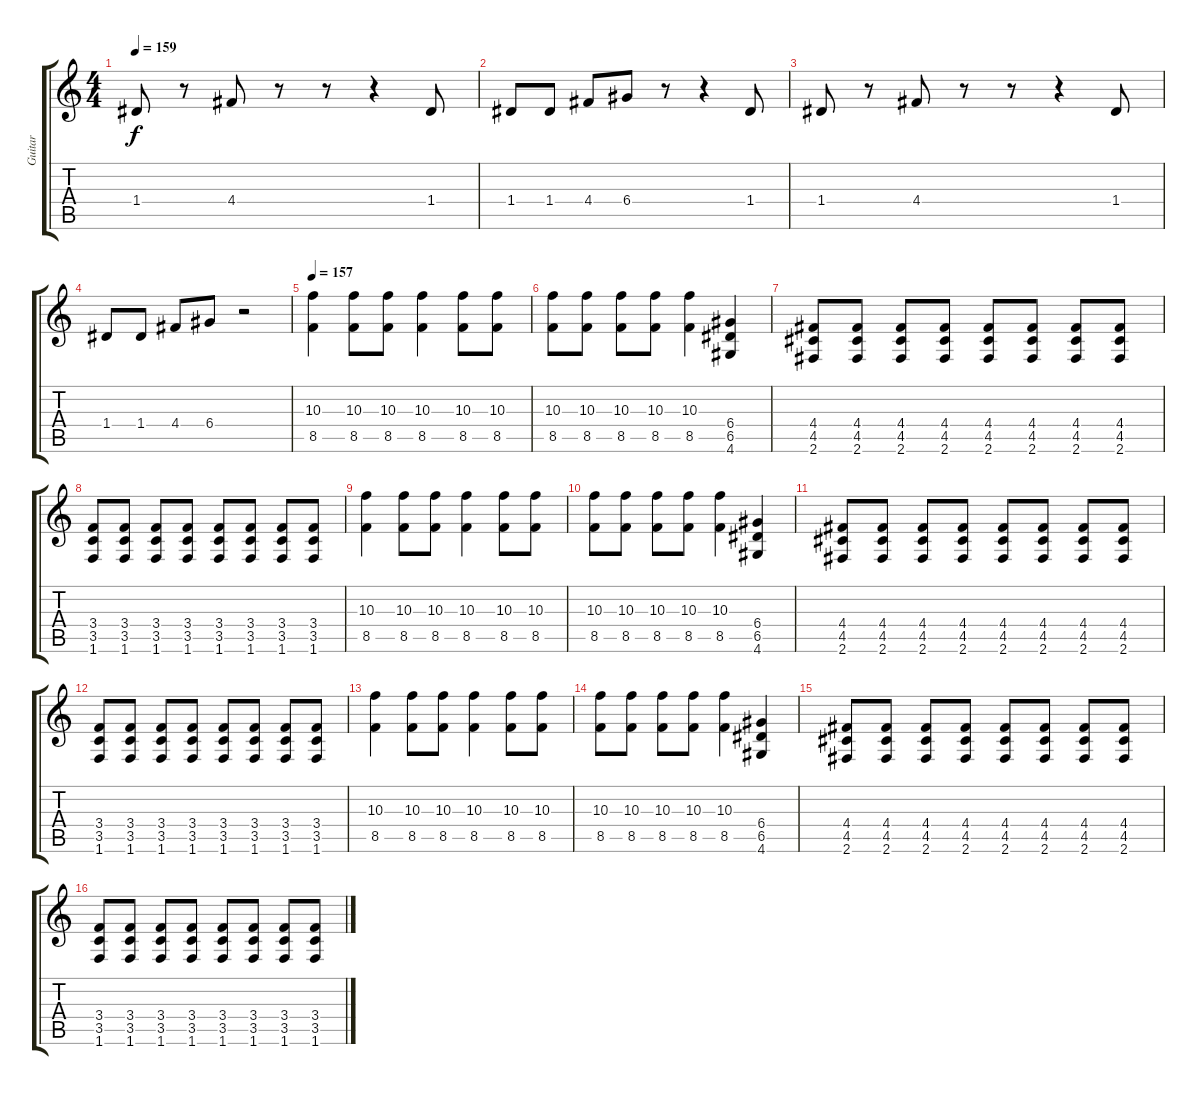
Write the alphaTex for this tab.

\track ("Guitar" "Guitar") {instrument distortionguitar}
\staff {score tabs}
\tuning (E4 B3 G3 D3 A2 E2) {hide}
\ts (4 4)
\tempo 159
\clef g2
\ks c
1.4.8{dy f} r.8 4.4.8 r.8 r.8 r.4 1.4.8 |
1.4.8 1.4.8 4.4.8 6.4.8 r.8 r.4 1.4.8 |
1.4.8 r.8 4.4.8 r.8 r.8 r.4 1.4.8 |
1.4.8 1.4.8 4.4.8 6.4.8 r.2 |
\tempo 157
(10.3 8.5).4{volume 13} (10.3 8.5).8 (10.3 8.5).8 (10.3 8.5).4 (10.3 8.5).8 (10.3 8.5).8 |
(10.3 8.5).8 (10.3 8.5).8 (10.3 8.5).8 (10.3 8.5).8 (10.3 8.5).4 (6.4 6.5 4.6).4 |
(4.4 4.5 2.6).8 (4.4 4.5 2.6).8 (4.4 4.5 2.6).8 (4.4 4.5 2.6).8 (4.4 4.5 2.6).8 (4.4 4.5 2.6).8 (4.4 4.5 2.6).8 (4.4 4.5 2.6).8 |
(3.4 3.5 1.6).8 (3.4 3.5 1.6).8 (3.4 3.5 1.6).8 (3.4 3.5 1.6).8 (3.4 3.5 1.6).8 (3.4 3.5 1.6).8 (3.4 3.5 1.6).8 (3.4 3.5 1.6).8 |
(10.3 8.5).4 (10.3 8.5).8 (10.3 8.5).8 (10.3 8.5).4 (10.3 8.5).8 (10.3 8.5).8 |
(10.3 8.5).8 (10.3 8.5).8 (10.3 8.5).8 (10.3 8.5).8 (10.3 8.5).4 (6.4 6.5 4.6).4 |
(4.4 4.5 2.6).8 (4.4 4.5 2.6).8 (4.4 4.5 2.6).8 (4.4 4.5 2.6).8 (4.4 4.5 2.6).8 (4.4 4.5 2.6).8 (4.4 4.5 2.6).8 (4.4 4.5 2.6).8 |
(3.4 3.5 1.6).8 (3.4 3.5 1.6).8 (3.4 3.5 1.6).8 (3.4 3.5 1.6).8 (3.4 3.5 1.6).8 (3.4 3.5 1.6).8 (3.4 3.5 1.6).8 (3.4 3.5 1.6).8 |
(10.3 8.5).4 (10.3 8.5).8 (10.3 8.5).8 (10.3 8.5).4 (10.3 8.5).8 (10.3 8.5).8 |
(10.3 8.5).8 (10.3 8.5).8 (10.3 8.5).8 (10.3 8.5).8 (10.3 8.5).4 (6.4 6.5 4.6).4 |
(4.4 4.5 2.6).8 (4.4 4.5 2.6).8 (4.4 4.5 2.6).8 (4.4 4.5 2.6).8 (4.4 4.5 2.6).8 (4.4 4.5 2.6).8 (4.4 4.5 2.6).8 (4.4 4.5 2.6).8 |
(3.4 3.5 1.6).8 (3.4 3.5 1.6).8 (3.4 3.5 1.6).8 (3.4 3.5 1.6).8 (3.4 3.5 1.6).8 (3.4 3.5 1.6).8 (3.4 3.5 1.6).8 (3.4 3.5 1.6).8
